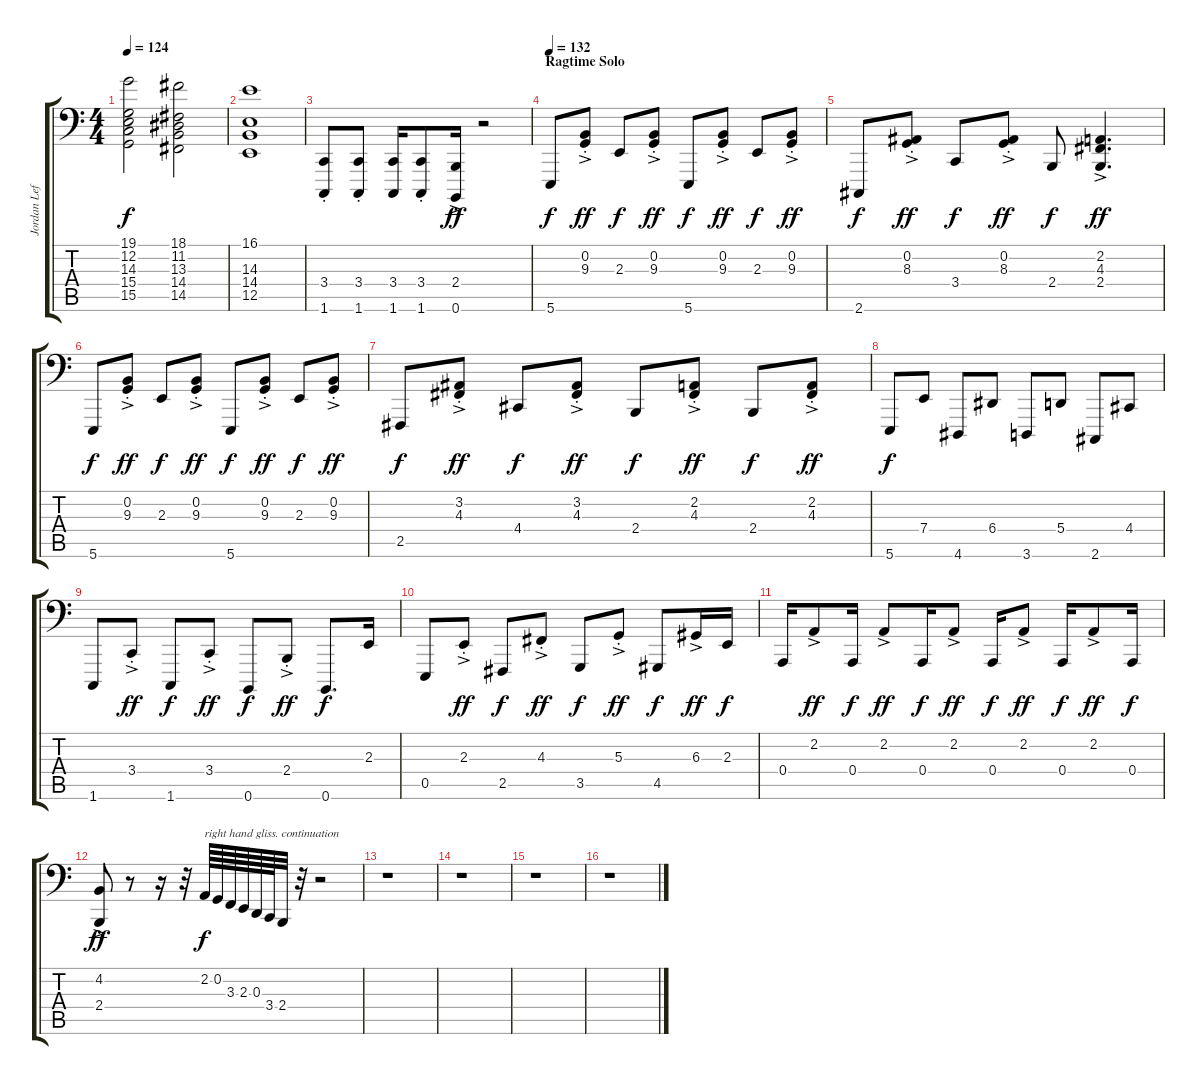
\track ("Jordan Left Hand" "Jordan Lef") {instrument honkytonkpiano}
\staff {score tabs}
\tuning (C3 G2 D2 A1 E1 B0) {hide}
\ts (4 4)
\tempo 124
\clef f4
\ks c
(19.1 12.2 14.3 15.4 15.5).2{dy f} (18.1 11.2 13.3 14.4 14.5).2 |
(16.1 14.3 14.4 12.5).1 |
(3.4{st} 1.6{st}).8 (3.4{st} 1.6{st}).8 (3.4 1.6).16 (3.4{st} 1.6{st}).8 (2.4{ac} 0.6{ac}).16{dy ff} r.2 |
\section ("" "Ragtime Solo")
\tempo 132
5.6.8{dy f} (0.2{ac st} 9.3{ac st}).8{dy ff} 2.3.8{dy f} (0.2{ac st} 9.3{ac st}).8{dy ff} 5.6.8{dy f} (0.2{ac st} 9.3{ac st}).8{dy ff} 2.3.8{dy f} (0.2{ac st} 9.3{ac st}).8{dy ff} |
2.6.8{dy f} (0.2{ac st} 8.3{ac st}).8{dy ff} 3.4.8{dy f} (0.2{ac st} 8.3{ac st}).8{dy ff} 2.4.8{dy f} (2.2{ac} 4.3{ac} 2.4{ac}).4{d dy ff} |
5.6.8{dy f} (0.2{ac st} 9.3{ac st}).8{dy ff} 2.3.8{dy f} (0.2{ac st} 9.3{ac st}).8{dy ff} 5.6.8{dy f} (0.2{ac st} 9.3{ac st}).8{dy ff} 2.3.8{dy f} (0.2{ac st} 9.3{ac st}).8{dy ff} |
2.5.8{dy f} (3.2{ac st} 4.3{ac st}).8{dy ff} 4.4.8{dy f} (3.2{ac st} 4.3{ac st}).8{dy ff} 2.4.8{dy f} (2.2{ac st} 4.3{ac st}).8{dy ff} 2.4.8{dy f} (2.2{ac st} 4.3{ac st}).8{dy ff} |
5.6.8{dy f} 7.4.8 4.6.8 6.4.8 3.6.8 5.4.8 2.6.8 4.4.8 |
1.6.8 3.4{ac st}.8{dy ff} 1.6.8{dy f} 3.4{ac st}.8{dy ff} 0.6.8{dy f} 2.4{ac st}.8{dy ff} 0.6.8{d dy f} 2.3.16 |
0.5.8 2.3{ac st}.8{dy ff} 2.5.8{dy f} 4.3{ac st}.8{dy ff} 3.5.8{dy f} 5.3{ac st}.8{dy ff} 4.5.8{dy f} 6.3{ac}.16{dy ff} 2.3.16{dy f} |
0.4.16 2.2{ac}.8{dy ff} 0.4.16{dy f} 2.2{ac}.8{dy ff} 0.4.16{dy f} 2.2{ac}.8{dy ff} 0.4.16{dy f} 2.2{ac}.8{dy ff} 0.4.16{dy f} 2.2{ac}.8{dy ff} 0.4.16{dy f} |
(4.2{ac} 2.4{ac}).8{dy ff} r.8 r.16 r.32 2.2.64{txt "right hand gliss. continuation" dy f} 0.2.64 3.3.64 2.3.64 0.3.64 3.4.64 2.4.32 r.32 r.2 |
r.1 |
r.1 |
r.1 |
r.1
